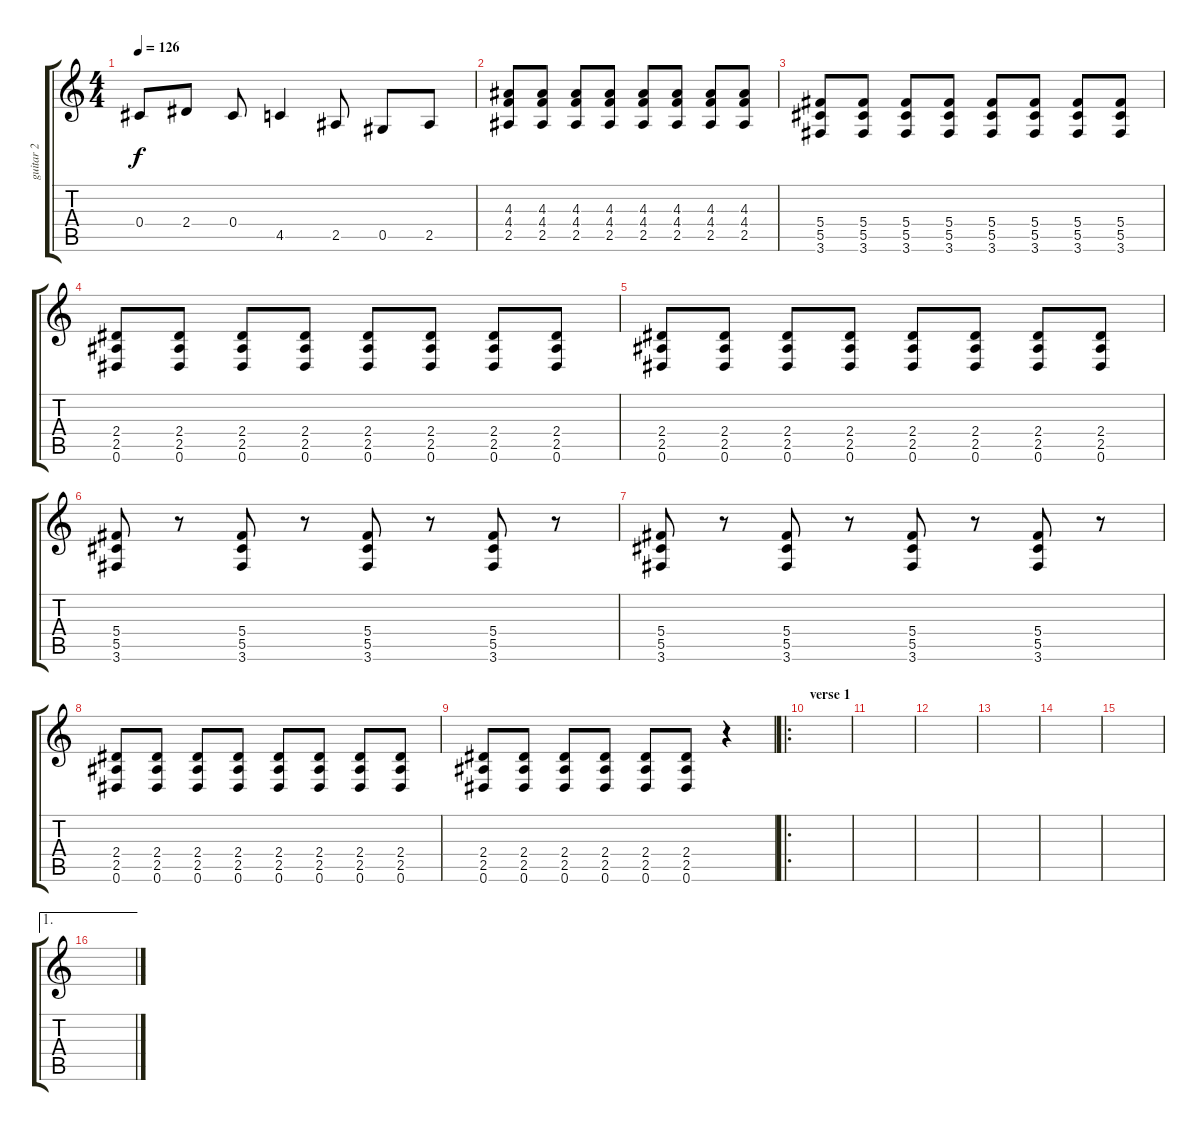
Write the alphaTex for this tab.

\track ("guitar 2" "guitar 2") {instrument distortionguitar}
\staff {score tabs}
\tuning (Eb4 Bb3 Gb3 Db3 Ab2 Eb2) {hide}
\ts (4 4)
\tempo 126
\clef g2
\ks c
0.4{t}.8{dy f} 2.4.8 0.4.8 4.5.4 2.5.8 0.5.8 2.5.8 |
(4.3 4.4 2.5).8 (4.3 4.4 2.5).8 (4.3 4.4 2.5).8 (4.3 4.4 2.5).8 (4.3 4.4 2.5).8 (4.3 4.4 2.5).8 (4.3 4.4 2.5).8 (4.3 4.4 2.5).8 |
(5.4 5.5 3.6).8 (5.4 5.5 3.6).8 (5.4 5.5 3.6).8 (5.4 5.5 3.6).8 (5.4 5.5 3.6).8 (5.4 5.5 3.6).8 (5.4 5.5 3.6).8 (5.4 5.5 3.6).8 |
(2.4 2.5 0.6).8 (2.4 2.5 0.6).8 (2.4 2.5 0.6).8 (2.4 2.5 0.6).8 (2.4 2.5 0.6).8 (2.4 2.5 0.6).8 (2.4 2.5 0.6).8 (2.4 2.5 0.6).8 |
(2.4 2.5 0.6).8 (2.4 2.5 0.6).8 (2.4 2.5 0.6).8 (2.4 2.5 0.6).8 (2.4 2.5 0.6).8 (2.4 2.5 0.6).8 (2.4 2.5 0.6).8 (2.4 2.5 0.6).8 |
(5.4 5.5 3.6).8 r.8 (5.4 5.5 3.6).8 r.8 (5.4 5.5 3.6).8 r.8 (5.4 5.5 3.6).8 r.8 |
(5.4 5.5 3.6).8 r.8 (5.4 5.5 3.6).8 r.8 (5.4 5.5 3.6).8 r.8 (5.4 5.5 3.6).8 r.8 |
(2.4 2.5 0.6).8 (2.4 2.5 0.6).8 (2.4 2.5 0.6).8 (2.4 2.5 0.6).8 (2.4 2.5 0.6).8 (2.4 2.5 0.6).8 (2.4 2.5 0.6).8 (2.4 2.5 0.6).8 |
(2.4 2.5 0.6).8 (2.4 2.5 0.6).8 (2.4 2.5 0.6).8 (2.4 2.5 0.6).8 (2.4 2.5 0.6).8 (2.4 2.5 0.6).8 r.4 |
\ro
\section ("" "verse 1")
|
|
|
|
|
|
\ae 1
